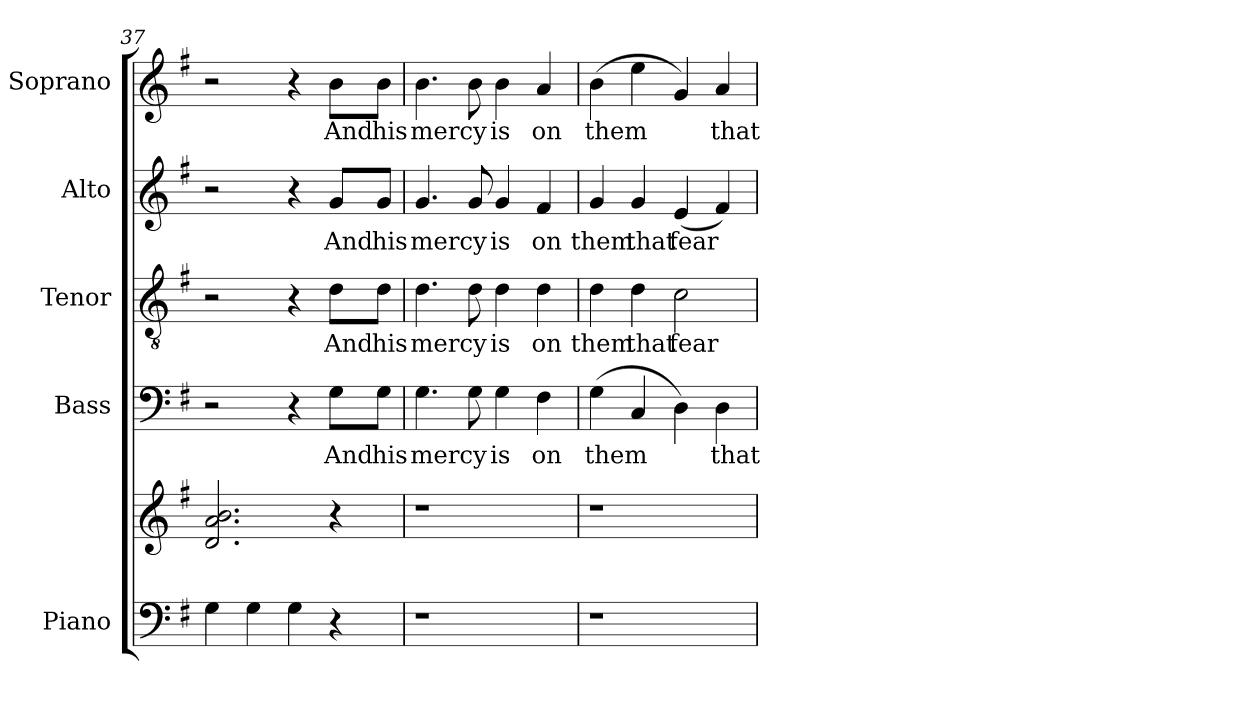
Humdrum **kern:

**kern	**kern	**kern	**text	**kern	**text	**kern	**text	**kern	**text
*part5	*part5	*part4	*part4	*part3	*part3	*part2	*part2	*part1	*part1
*staff6	*staff5	*staff4	*staff4	*staff3	*staff3	*staff2	*staff2	*staff1	*staff1
*I"Piano	*	*I"Bass	*	*I"Tenor	*	*I"Alto	*	*I"Soprano	*
*	*	*I'B.	*	*I'T.	*	*I'A.	*	*I'S.	*
*clefF4	*clefG2	*clefF4	*	*clefGv2	*	*clefG2	*	*clefG2	*
*k[f#]	*k[f#]	*k[f#]	*	*k[f#]	*	*k[f#]	*	*k[f#]	*
*G:	*G:	*G:	*	*G:	*	*G:	*	*G:	*
=37	=37	=37	=37	=37	=37	=37	=37	=37	=37
4G\	2.d/ 2.a/ 2.b/	2r	.	2r	.	2r	.	2r	.
4G\	.	.	.	.	.	.	.	.	.
4G\	.	4r	.	4r	.	4r	.	4r	.
!	!	!	!LO:LY:b:cj	!	!LO:LY:b:cj	!	!LO:LY:b:cj	!	!LO:LY:b:cj
4r	4r	8G\L	And	8d\L	And	8g/L	And	8b\L	And
!	!	!	!LO:LY:b:cj	!	!LO:LY:b:cj	!	!LO:LY:b:cj	!	!LO:LY:b:cj
.	.	8G\J	his	8d\J	his	8g/J	his	8b\J	his
=38	=38	=38	=38	=38	=38	=38	=38	=38	=38
!	!	!	!LO:LY:b:cj	!	!LO:LY:b:cj	!	!LO:LY:b:cj	!	!LO:LY:b:cj
1r	1r	4.G\	mercy	4.d\	mercy	4.g/	mercy	4.b\	mercy
.	.	8G\	.	8d\	.	8g/	.	8b\	.
!	!	!	!LO:LY:b:cj	!	!LO:LY:b:cj	!	!LO:LY:b:cj	!	!LO:LY:b:cj
.	.	4G\	is	4d\	is	4g/	is	4b\	is
!	!	!	!LO:LY:b:cj	!	!LO:LY:b:cj	!	!LO:LY:b:cj	!	!LO:LY:b:cj
.	.	4F#\	on	4d\	on	4f#/	on	4a/	on
!!LO:PB:g=z
=39	=39	=39	=39	=39	=39	=39	=39	=39	=39
!	!	!	!LO:LY:b	!	!LO:LY:b:cj	!	!LO:LY:b:cj	!	!LO:LY:b
1r	1r	(>4G\	them	4d\	them	4g/	them	(>4b\	them
!	!	!	!	!	!LO:LY:b:cj	!	!LO:LY:b:cj	!	!
.	.	4C/	.	4d\	that	4g/	that	4ee\	.
!	!	!	!	!	!LO:LY:b	!	!LO:LY:b	!	!
.	.	4D\)	.	2c\	fear	(<4e/	fear	4g/)	.
!	!	!	!LO:LY:b:cj	!	!	!	!	!	!LO:LY:b:cj
.	.	4D\	that	.	.	4f#/)	.	4a/	that
=	=	=	=	=	=	=	=	=	=
*-	*-	*-	*-	*-	*-	*-	*-	*-	*-
